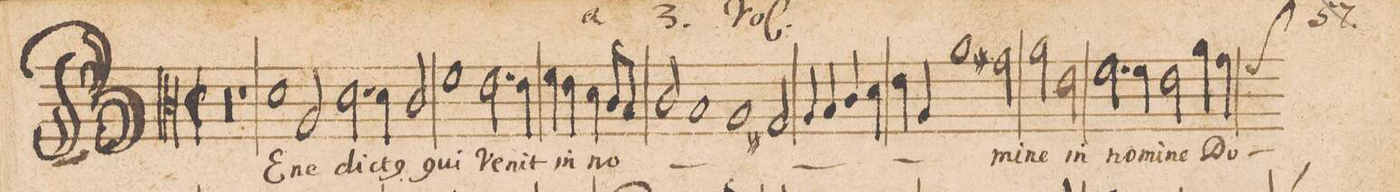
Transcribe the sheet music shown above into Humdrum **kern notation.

**kern	**text
*I"CANTVS.	*
*clefC3	*
*k[]	*
*met(C|)	*
*M2/1	*
00r	.
=2-	=2-
=3-	=3-
1r	.
1d	BE-
=4-	=4-
2A/	-ne-
*2\right	*
2.d\	-di-
4d\	-ct(us)
2c/	qui
=5-	=5-
1f	ve-
2.e\	.
4e\	-nit
=6-	=6-
4f\	in
4e\	.
4d\	no-
8c/L	.
8B/J	.
2c/	.
1B	.
=7-	=7-
1A	.
2G#X/	.
=8-	=8-
4A/	.
4B/	.
4c/	.
4d\	.
4e\	.
4A/	.
1a	.
=9-	=9-
2g#X\	-mi-
2a\	-ne
2e\	in
=10-	=10-
2.f\	no-
4f\	-mi-
2e\	-ne
4a\	Do-
4gny\	.
*custos:f	*
=11-	=11-
*-	*-
